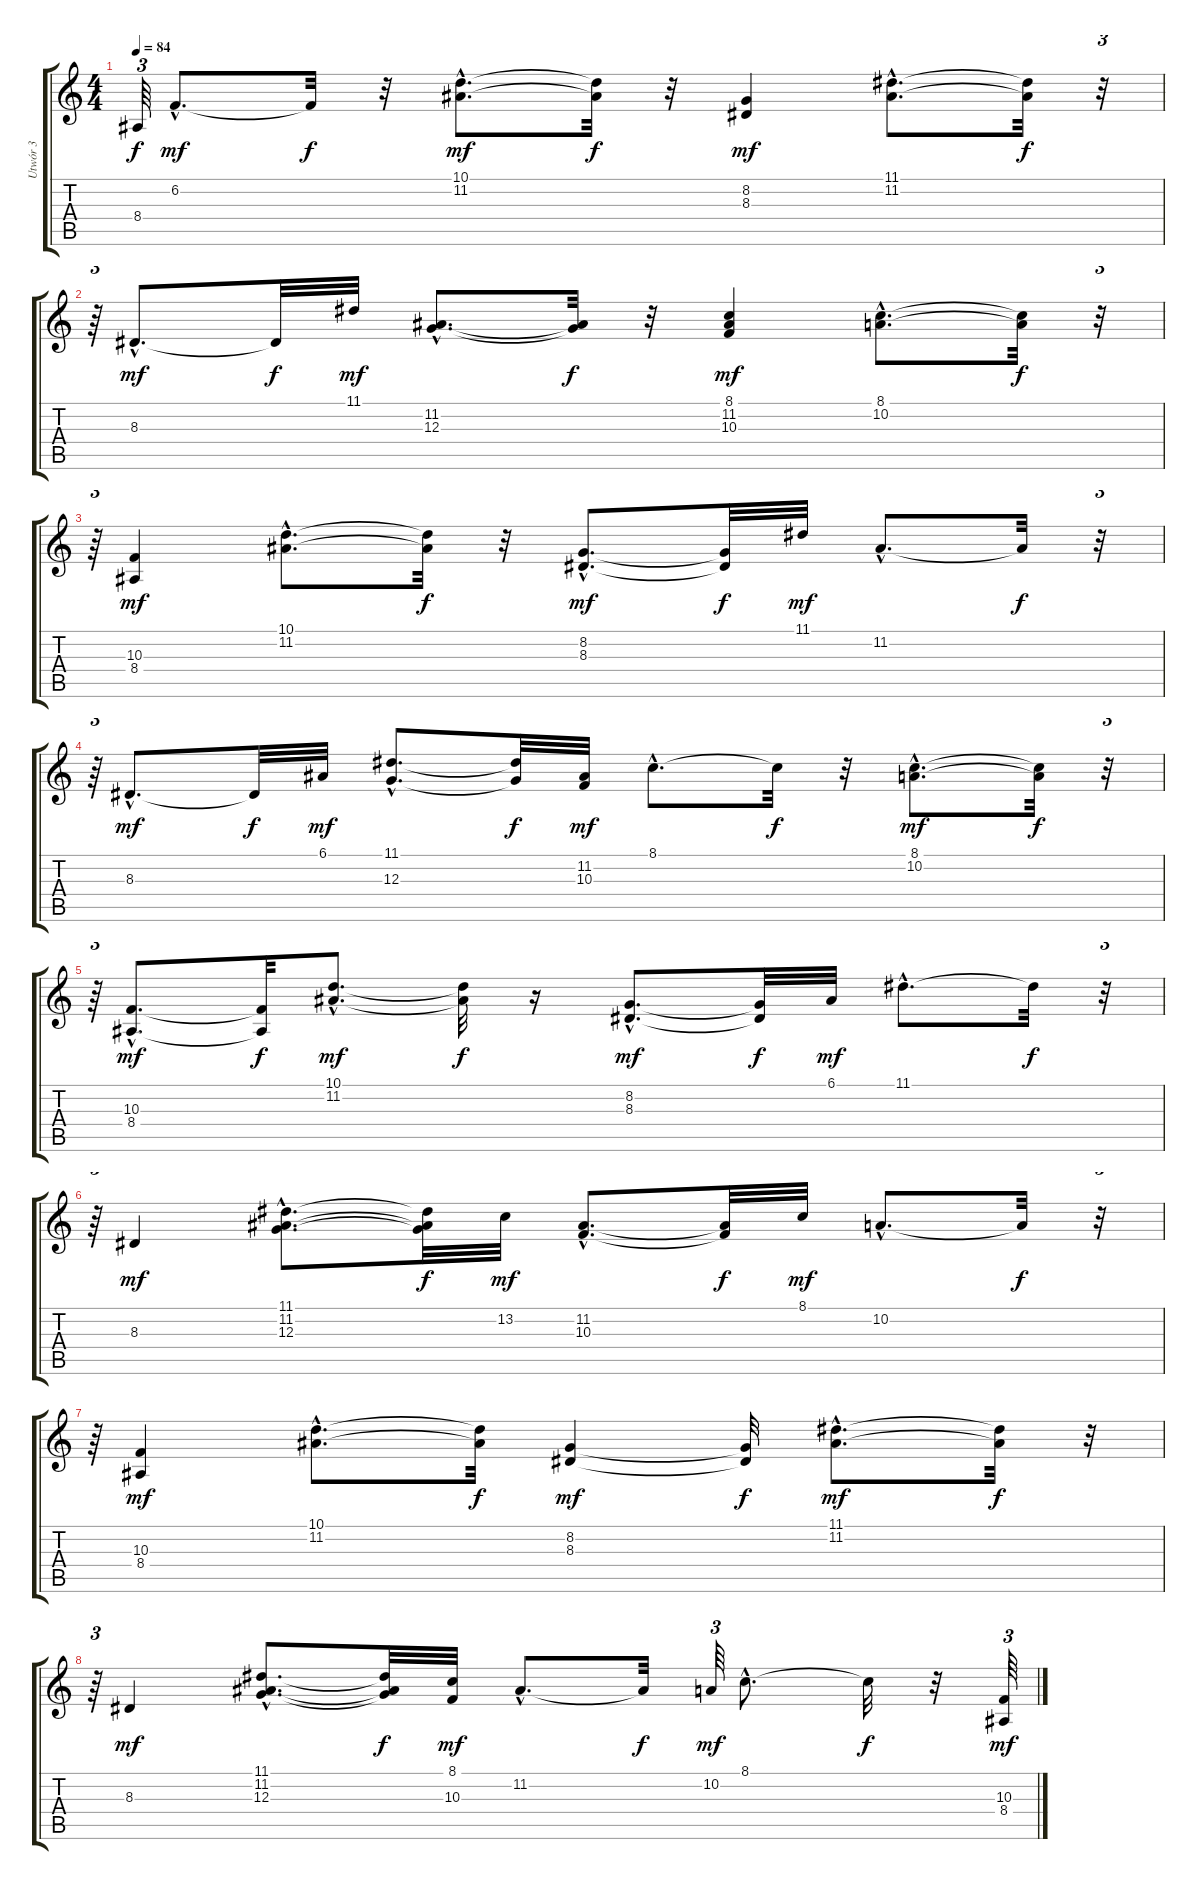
\track ("Utwór 3" "Utwór 3") {instrument brightacousticpiano}
\staff {score tabs}
\tuning (E4 B3 G3 D3 A2 E2) {hide}
\ts (4 4)
\tempo 84
\clef g2
\ks c
8.4{t}.64{tu (3 2) dy f} 6.2{hac}.8{d dy mf} 6.2{t}.32{dy f} r.32 (10.1{hac} 11.2{hac}).8{d dy mf} (10.1{t} 11.2{t}).32{dy f} r.32 (8.2 8.3).4{dy mf} (11.1{hac} 11.2{hac}).8{d} (11.1{t} 11.2{t}).32{dy f} r.32{tu (3 2)} |
r.64{tu (3 2)} 8.3{hac}.8{d dy mf} 8.3{t}.32{dy f} 11.1.32{dy mf} (11.2{hac} 12.3{hac}).8{d} (11.2{t} 12.3{t}).32{dy f} r.32 (8.1 11.2 10.3).4{dy mf} (8.1{hac} 10.2{hac}).8{d} (8.1{t} 10.2{t}).32{dy f} r.32{tu (3 2)} |
r.64{tu (3 2)} (10.3 8.4).4{dy mf} (10.1{hac} 11.2{hac}).8{d} (10.1{t} 11.2{t}).32{dy f} r.32 (8.2{hac} 8.3{hac}).8{d dy mf} (8.2{t} 8.3{t}).32{dy f} 11.1.32{dy mf} 11.2{hac}.8{d} 11.2{t}.32{dy f} r.32{tu (3 2)} |
r.64{tu (3 2)} 8.3{hac}.8{d dy mf} 8.3{t}.32{dy f} 6.1.32{dy mf} (11.1{hac} 12.3{hac}).8{d} (11.1{t} 12.3{t}).32{dy f} (11.2 10.3).32{dy mf} 8.1{hac}.8{d} 8.1{t}.32{dy f} r.32 (8.1{hac} 10.2{hac}).8{d dy mf} (8.1{t} 10.2{t}).32{dy f} r.32{tu (3 2)} |
r.64{tu (3 2)} (10.3{hac} 8.4{hac}).8{d dy mf} (10.3{t} 8.4{t}).32{dy f} (10.1{hac} 11.2{hac}).8{d dy mf} (10.1{t} 11.2{t}).32{dy f} r.16 (8.2{hac} 8.3{hac}).8{d dy mf} (8.2{t} 8.3{t}).32{dy f} 6.1.32{dy mf} 11.1{hac}.8{d} 11.1{t}.32{dy f} r.32{tu (3 2)} |
r.64{tu (3 2)} 8.3.4{dy mf} (11.1{hac} 11.2{hac} 12.3{hac}).8{d} (11.1{t} 11.2{t} 12.3{t}).32{dy f} 13.2.32{dy mf} (11.2{hac} 10.3{hac}).8{d} (11.2{t} 10.3{t}).32{dy f} 8.1.32{dy mf} 10.2{hac}.8{d} 10.2{t}.32{dy f} r.32{tu (3 2)} |
r.64{tu (3 2)} (10.3 8.4).4{dy mf} (10.1{hac} 11.2{hac}).8{d} (10.1{t} 11.2{t}).32{dy f} (8.2 8.3).4{dy mf} (8.2{t} 8.3{t}).32{dy f} (11.1{hac} 11.2{hac}).8{d dy mf} (11.1{t} 11.2{t}).32{dy f} r.32{tu (3 2)} |
r.64{tu (3 2)} 8.3.4{dy mf} (11.1{hac} 11.2{hac} 12.3{hac}).8{d} (11.1{t} 11.2{t} 12.3{t}).32{dy f} (8.1 10.3).32{dy mf} 11.2{hac}.8{d} 11.2{t}.32{dy f} 10.2.64{tu (3 2) dy mf} 8.1{hac}.8{d} 8.1{t}.32{dy f} r.32 (10.3 8.4).64{tu (3 2) dy mf}
